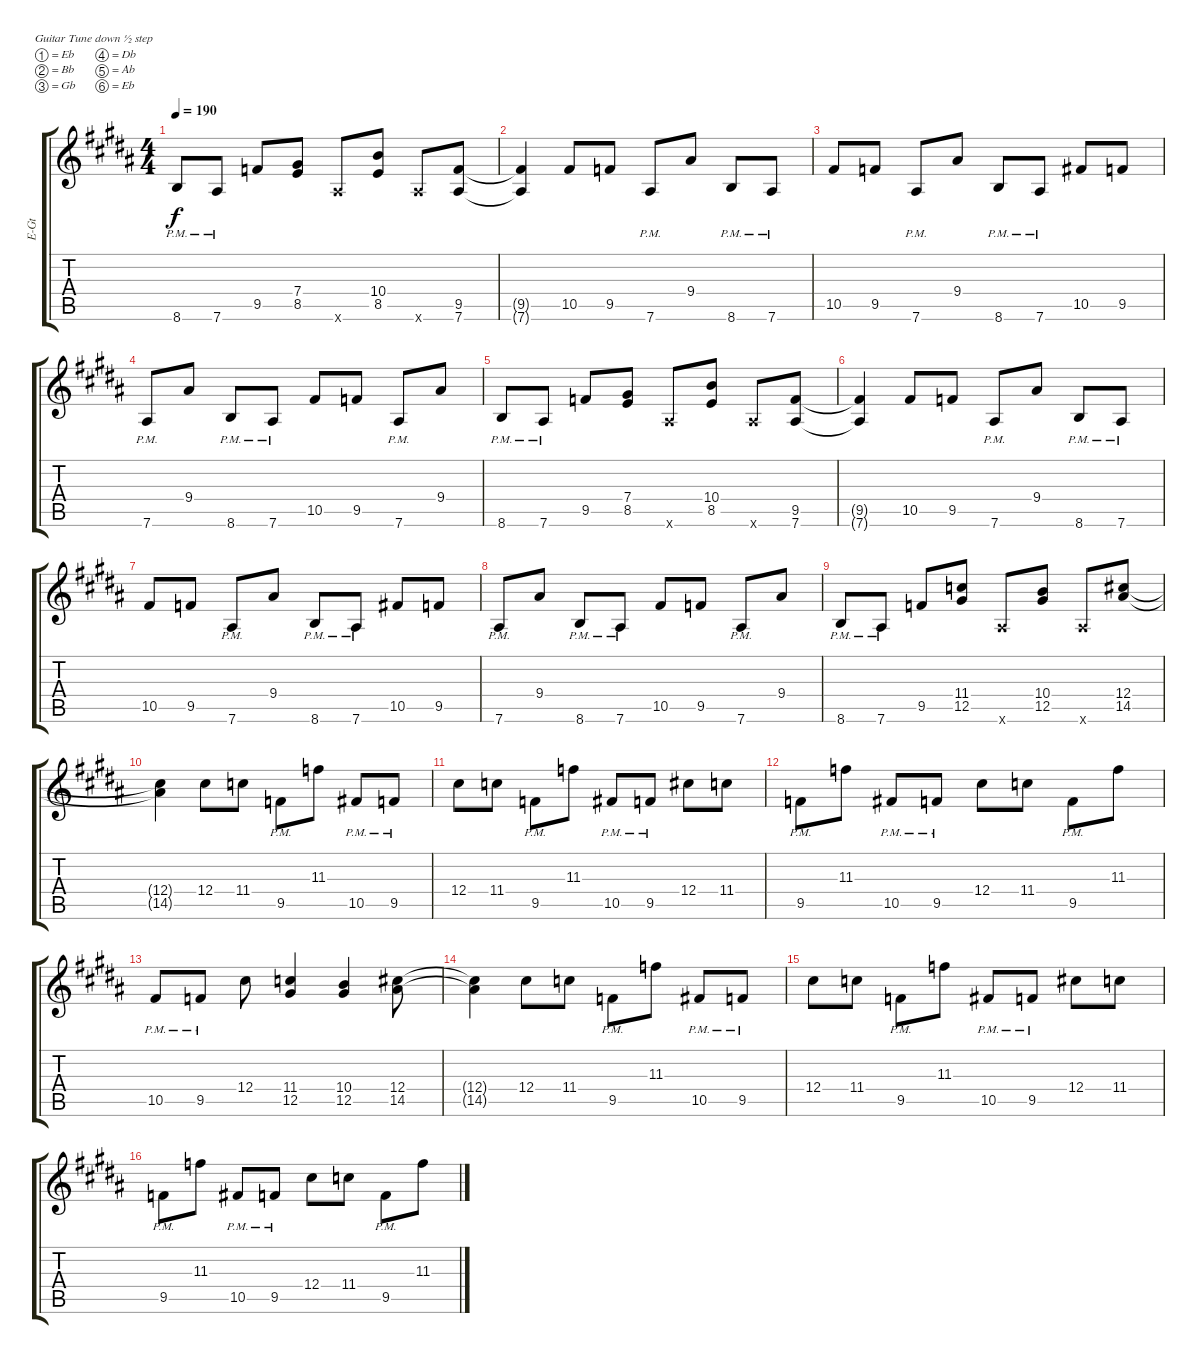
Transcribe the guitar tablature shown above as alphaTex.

\bracketExtendMode groupsimilarinstruments
\otherSystemsTrackNameOrientation horizontal
\track ("Electric Guitar 2" "E-Gt") {instrument distortionguitar}
\staff {score tabs}
\tuning (Eb4 Bb3 Gb3 Db3 Ab2 Eb2)
\ts (4 4)
\tempo 190
\clef g2
\ks b
8.6{pm acc forcenatural}.8{dy f} 7.6{pm acc forcenatural}.8 9.5{acc b}.8 (8.5{acc forcenatural} 7.4{acc forcenatural}).8 7.6{x acc forcenatural}.8 (8.5{acc forcenatural} 10.4{acc forcenatural}).8 7.6{x acc forcenatural}.8 (7.6{acc forcenatural} 9.5{acc b}).8 |
(7.6{t acc forcenatural} 9.5{t acc b}).4 10.5{acc forcenatural}.8 9.5{acc b}.8 7.6{pm acc forcenatural}.8 9.4{acc forcenatural}.8 8.6{pm acc forcenatural}.8 7.6{pm acc forcenatural}.8 |
10.5{acc forcenatural}.8 9.5{acc b}.8 7.6{pm acc forcenatural}.8 9.4{acc forcenatural}.8 8.6{pm acc forcenatural}.8 7.6{pm acc forcenatural}.8 10.5{acc forcenatural}.8 9.5{acc b}.8 |
7.6{pm acc forcenatural}.8 9.4{acc forcenatural}.8 8.6{pm acc forcenatural}.8 7.6{pm acc forcenatural}.8 10.5{acc forcenatural}.8 9.5{acc b}.8 7.6{pm acc forcenatural}.8 9.4{acc forcenatural}.8 |
8.6{pm acc forcenatural}.8 7.6{pm acc forcenatural}.8 9.5{acc b}.8 (8.5{acc forcenatural} 7.4{acc forcenatural}).8 7.6{x acc forcenatural}.8 (8.5{acc forcenatural} 10.4{acc forcenatural}).8 7.6{x acc forcenatural}.8 (7.6{acc forcenatural} 9.5{acc b}).8 |
(7.6{t acc forcenatural} 9.5{t acc b}).4 10.5{acc forcenatural}.8 9.5{acc b}.8 7.6{pm acc forcenatural}.8 9.4{acc forcenatural}.8 8.6{pm acc forcenatural}.8 7.6{pm acc forcenatural}.8 |
10.5{acc forcenatural}.8 9.5{acc b}.8 7.6{pm acc forcenatural}.8 9.4{acc forcenatural}.8 8.6{pm acc forcenatural}.8 7.6{pm acc forcenatural}.8 10.5{acc forcenatural}.8 9.5{acc b}.8 |
7.6{pm acc forcenatural}.8 9.4{acc forcenatural}.8 8.6{pm acc forcenatural}.8 7.6{pm acc forcenatural}.8 10.5{acc forcenatural}.8 9.5{acc b}.8 7.6{pm acc forcenatural}.8 9.4{acc forcenatural}.8 |
8.6{pm acc forcenatural}.8 7.6{pm acc forcenatural}.8 9.5{acc b}.8 (12.5{acc forcenatural} 11.4{acc b}).8 7.6{x acc forcenatural}.8 (12.5{acc forcenatural} 10.4{acc forcenatural}).8 7.6{x acc forcenatural}.8 (14.5{acc forcenatural} 12.4{acc forcenatural}).8 |
(14.5{t acc forcenatural} 12.4{t acc forcenatural}).4 12.4{acc forcenatural}.8 11.4{acc b}.8 9.5{pm acc b}.8 11.3{acc b}.8 10.5{pm acc forcenatural}.8 9.5{pm acc b}.8 |
12.4{acc forcenatural}.8 11.4{acc b}.8 9.5{pm acc b}.8 11.3{acc b}.8 10.5{pm acc forcenatural}.8 9.5{pm acc b}.8 12.4{acc forcenatural}.8 11.4{acc b}.8 |
9.5{pm acc b}.8 11.3{acc b}.8 10.5{pm acc forcenatural}.8 9.5{pm acc b}.8 12.4{acc forcenatural}.8 11.4{acc b}.8 9.5{pm acc b}.8 11.3{acc b}.8 |
10.5{pm acc forcenatural}.8 9.5{pm acc b}.8 12.4{acc forcenatural}.8 (11.4{acc b} 12.5{acc forcenatural}).4 (10.4{acc forcenatural} 12.5{acc forcenatural}).4 (12.4{acc forcenatural} 14.5{acc forcenatural}).8 |
(14.5{t acc forcenatural} 12.4{t acc forcenatural}).4 12.4{acc forcenatural}.8 11.4{acc b}.8 9.5{pm acc b}.8 11.3{acc b}.8 10.5{pm acc forcenatural}.8 9.5{pm acc b}.8 |
12.4{acc forcenatural}.8 11.4{acc b}.8 9.5{pm acc b}.8 11.3{acc b}.8 10.5{pm acc forcenatural}.8 9.5{pm acc b}.8 12.4{acc forcenatural}.8 11.4{acc b}.8 |
9.5{pm acc b}.8 11.3{acc b}.8 10.5{pm acc forcenatural}.8 9.5{pm acc b}.8 12.4{acc forcenatural}.8 11.4{acc b}.8 9.5{pm acc b}.8 11.3{acc b}.8
